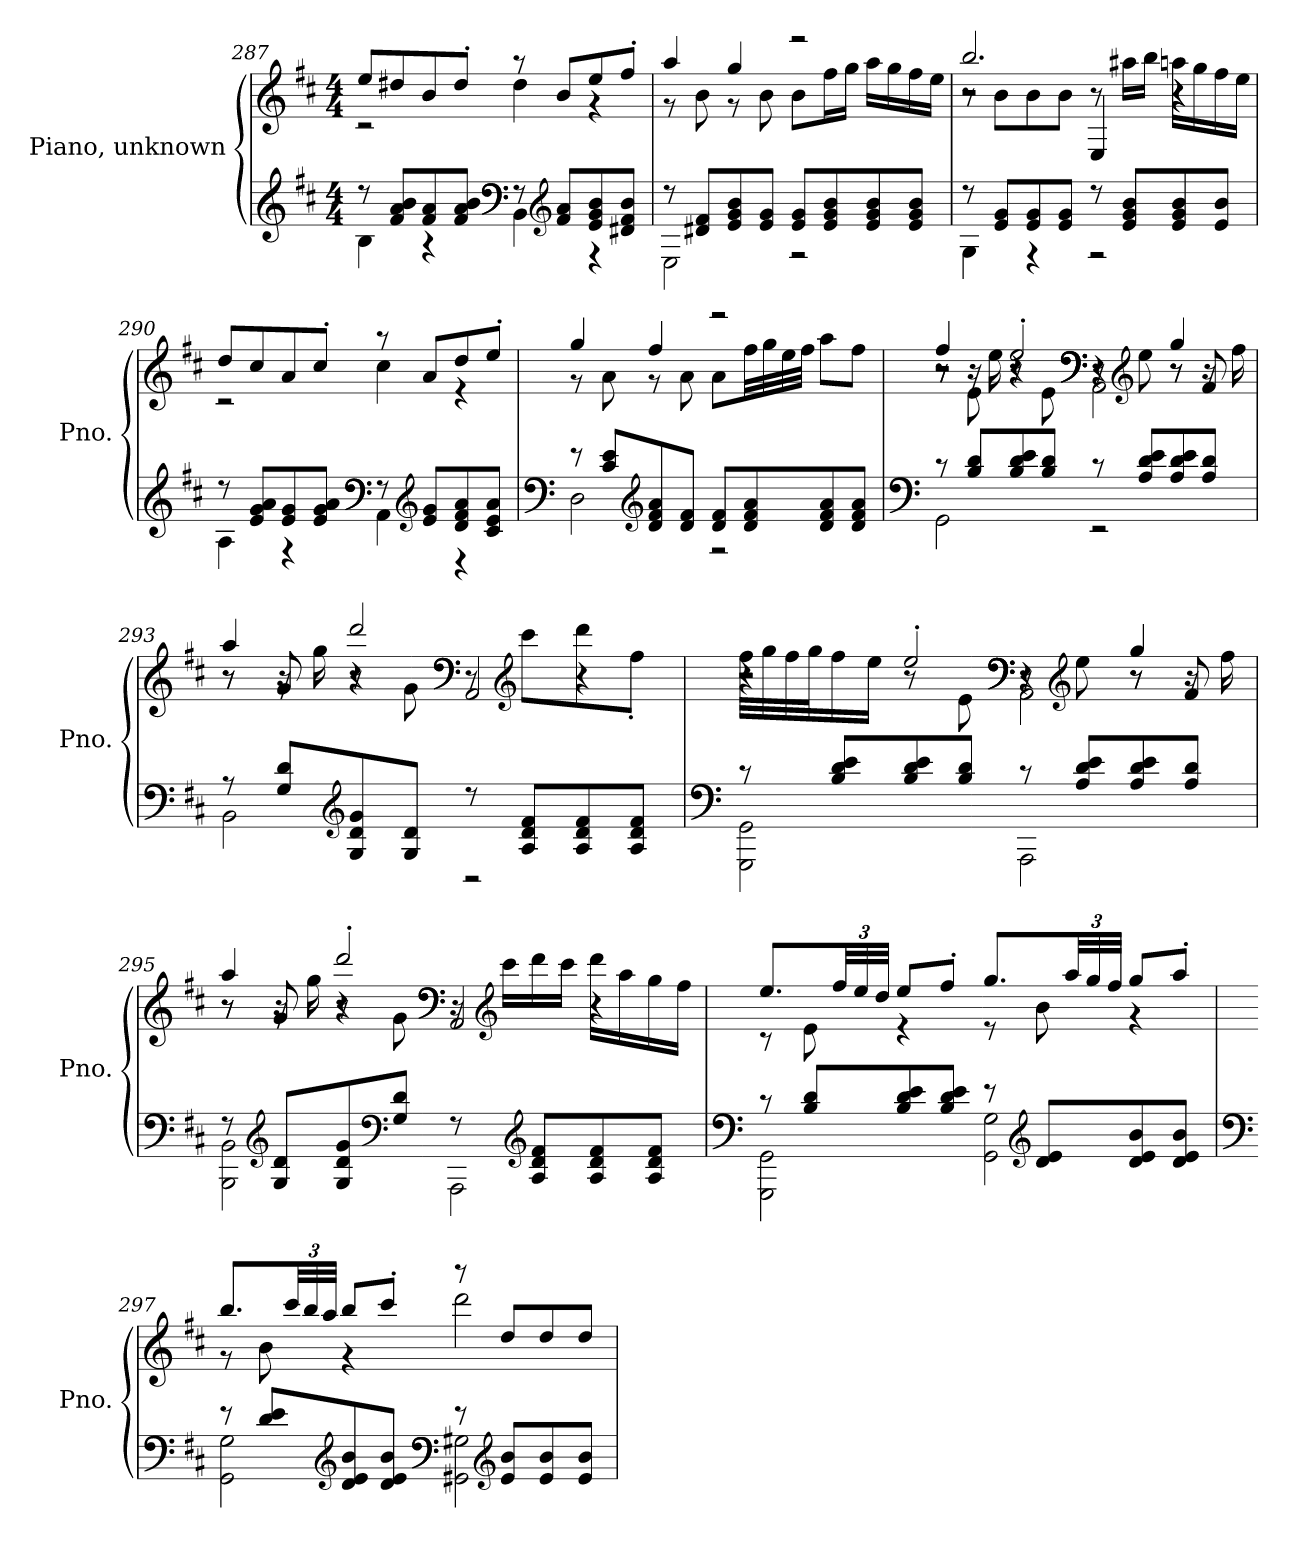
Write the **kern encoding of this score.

**kern	**kern
*part1	*part1
*staff2	*staff1
*I"Piano, unknown	*
*I'Pno.	*
!!LO:LB:g=z
*clefG2	*clefG2
*k[f#c#]	*k[f#c#]
*M4/4	*M4/4
=287	=287
*^	*^
8r	4B\	8ee/L	2r
8f#/ 8a/ 8b/L	.	8dd#X/	.
8f#/ 8a/	4r	8b/	.
8f#/ 8a/ 8b/J	.	8dd#'/J	.
*clefF4	*	*	*
8r	4BB\	8r	4dd#\
*clefG2	*	*	*
8f#/ 8a/L	.	8b/L	.
8e/ 8g/ 8b/	4r	8ee/	4r
8d#X/ 8f#/ 8b/J	.	8ff#'/J	.
=288	=288	=288	=288
8r	2E\	4aa/	8r
8d#X/ 8f#/L	.	.	8b\
8e/ 8g/ 8b/	.	4gg/	8r
8e/ 8g/J	.	.	8b\
8e/ 8g/L	2r	2r	8b\L
8e/ 8g/ 8b/	.	.	16ff#\L
.	.	.	16gg\JJ
8e/ 8g/ 8b/	.	.	16aa\LL
.	.	.	16gg\
8e/ 8g/ 8b/J	.	.	16ff#\
.	.	.	16ee\JJ
=289	=289	=289	=289
*	*	*	*^
8r	4G\	2.bb/	8r	2r
8e/ 8g/L	.	.	8b\L	.
8e/ 8g/	4r	.	8b\	.
8e/ 8g/J	.	.	8b\J	.
8r	2r	.	8r	4E/
8e/ 8g/ 8b/L	.	.	16aa#X\LL	.
.	.	.	16bb\JJ	.
8e/ 8g/ 8b/	.	4r	16aan\LL	4r
.	.	.	16gg\	.
8e/ 8b/J	.	.	16ff#\	.
.	.	.	16ee\JJ	.
*	*	*	*v	*v
!!LO:LB:g=z
=290	=290	=290	=290
8r	4A\	8dd/L	2r
8e/ 8g/ 8a/L	.	8cc#/	.
8e/ 8g/	4r	8a/	.
8e/ 8g/ 8a/J	.	8cc#'/J	.
*clefF4	*	*	*
8r	4AA\	8r	4cc#\
*clefG2	*	*	*
8e/ 8g/L	.	8a/L	.
8d/ 8f#/ 8a/	4r	8dd/	4r
8c#/ 8e/ 8a/J	.	8ee'/J	.
=291	=291	=291	=291
*clefF4	*	*	*
8r	2D\	4gg/	8r
8c#/ 8e/L	.	.	8a\
*clefG2	*	*	*
8d/ 8f#/ 8a/	.	4ff#/	8r
8d/ 8f#/J	.	.	8a\
8d/ 8f#/L	2r	2r	8a\L
8d/ 8f#/ 8a/	.	.	32ff#\LL
.	.	.	32gg\
.	.	.	32ee\
.	.	.	32ff#\JJJ
8d/ 8f#/ 8a/	.	.	8aa\L
8d/ 8f#/ 8a/J	.	.	8ff#\J
*	*	*v	*v
!!LO:LB:g=z
=292	=292	=292
*clefF4	*	*
*	*	*^
*	*	*	*^
*	*	*	*	*^
8r	2GG\	4ff#/	8r	2r	8r
8B/ 8d/L	.	.	16r	.	8e\
.	.	.	16ee\	.	.
8B/ 8d/ 8e/	.	2ee'/	8r	.	4r
8B/ 8d/J	.	.	8e\	.	.
*	*	*clefF4	*	*	*
8r	2r	.	8r	4r	2AA\
*	*	*clefG2	*	*	*
8A/ 8d/ 8e/L	.	.	8ee\	.	.
8A/ 8d/ 8e/	.	4gg/	8r	8r	.
8A/ 8d/J	.	.	16r	8f#/	.
.	.	.	16ff#\	.	.
*	*	*	*	*v	*v
=293	=293	=293	=293	=293
8r	2BB\	4aa/	8r	8r
8G/ 8d/L	.	.	16r	8g/
.	.	.	16gg\	.
*clefG2	*	*	*	*
8G/ 8d/ 8g/	.	2ddd/	8r	4r
8G/ 8d/J	.	.	8g\	.
*	*	*clefF4	*	*
8r	2r	.	8r	2AA/
*	*	*clefG2	*	*
8A/ 8d/ 8f#/L	.	.	8ccc#\L	.
8A/ 8d/ 8f#/	.	4r	8ddd\	.
8A/ 8d/ 8f#/J	.	.	8ff#'\J	.
*	*	*v	*v	*v
!!LO:PB:g=z
=294	=294	=294
*clefF4	*	*
*	*	*^
*	*	*	*^
*	*	*	*	*^
8r	2GGG\ 2GG\	4r	32ff#\LLL	2r	2r
.	.	.	32gg\	.	.
.	.	.	32ff#\	.	.
.	.	.	32gg\J	.	.
8B/ 8d/ 8e/L	.	.	16ff#\	.	.
.	.	.	16ee\JJ	.	.
8B/ 8d/ 8e/	.	2ee'/	8r	.	.
8B/ 8d/J	.	.	8e\	.	.
*	*	*clefF4	*	*	*
8r	2AAA\	.	8r	4r	2AA\
*	*	*clefG2	*	*	*
8A/ 8d/ 8e/L	.	.	8ee\	.	.
8A/ 8d/ 8e/	.	4gg/	8r	8r	.
8A/ 8d/J	.	.	16r	8f#/	.
.	.	.	16ff#\	.	.
*	*	*	*	*v	*v
=295	=295	=295	=295	=295
8r	2BBB\ 2BB\	4aa/	8r	8r
*clefG2	*	*	*	*
8G/ 8d/L	.	.	16r	8g/
.	.	.	16gg\	.
8G/ 8d/ 8g/	.	2ddd'/	8r	4r
*clefF4	*	*	*	*
8G/ 8d/J	.	.	8g\	.
*	*	*clefF4	*	*
8r	2AAA\	.	16r	2AA/
*	*	*clefG2	*	*
.	.	.	16ccc#\LL	.
*clefG2	*	*	*	*
8A/ 8d/ 8f#/L	.	.	16ddd\	.
.	.	.	16ccc#\JJ	.
8A/ 8d/ 8f#/	.	4r	16ddd\LL	.
.	.	.	16aa\	.
8A/ 8d/ 8f#/J	.	.	16gg\	.
.	.	.	16ff#\JJ	.
*	*	*v	*v	*v
!!LO:LB:g=z
=296	=296	=296
*clefF4	*	*
*	*	*^
8r	2GGG\ 2GG\	8.ee/L	8r
8B/ 8d/L	.	.	8e\
*	*	*Xbrackettup	*
.	.	48ff#/LL	.
.	.	48ee/	.
.	.	48dd/JJJ	.
8B/ 8d/ 8e/	.	8ee/L	4r
8B/ 8d/ 8e/J	.	8ff#'/J	.
8r	2GG\ 2G\	8.gg/L	8r
*clefG2	*	*	*
8d/ 8e/L	.	.	8b\
.	.	48aa/LL	.
.	.	48gg/	.
.	.	48ff#/JJJ	.
8d/ 8e/ 8b/	.	8gg/L	4r
8d/ 8e/ 8b/J	.	8aa'/J	.
=297	=297	=297	=297
*clefF4	*	*	*
8r	2GG\ 2G\	8.bb/L	8r
8d/ 8e/L	.	.	8b\
.	.	48ccc#/LL	.
.	.	48bb/	.
.	.	48aa/JJJ	.
*clefG2	*	*	*
8d/ 8e/ 8b/	.	8bb/L	4r
8d/ 8e/ 8b/J	.	8ccc#'/J	.
*clefF4	*	*	*
8r	2GG#X\ 2G#X\	8r	2ddd\
*clefG2	*	*	*
8e/ 8b/L	.	8dd/L	.
8e/ 8b/	.	8dd/	.
8e/ 8b/J	.	8dd/J	.
*v	*v	*	*
*	*v	*v
=	=
*-	*-
